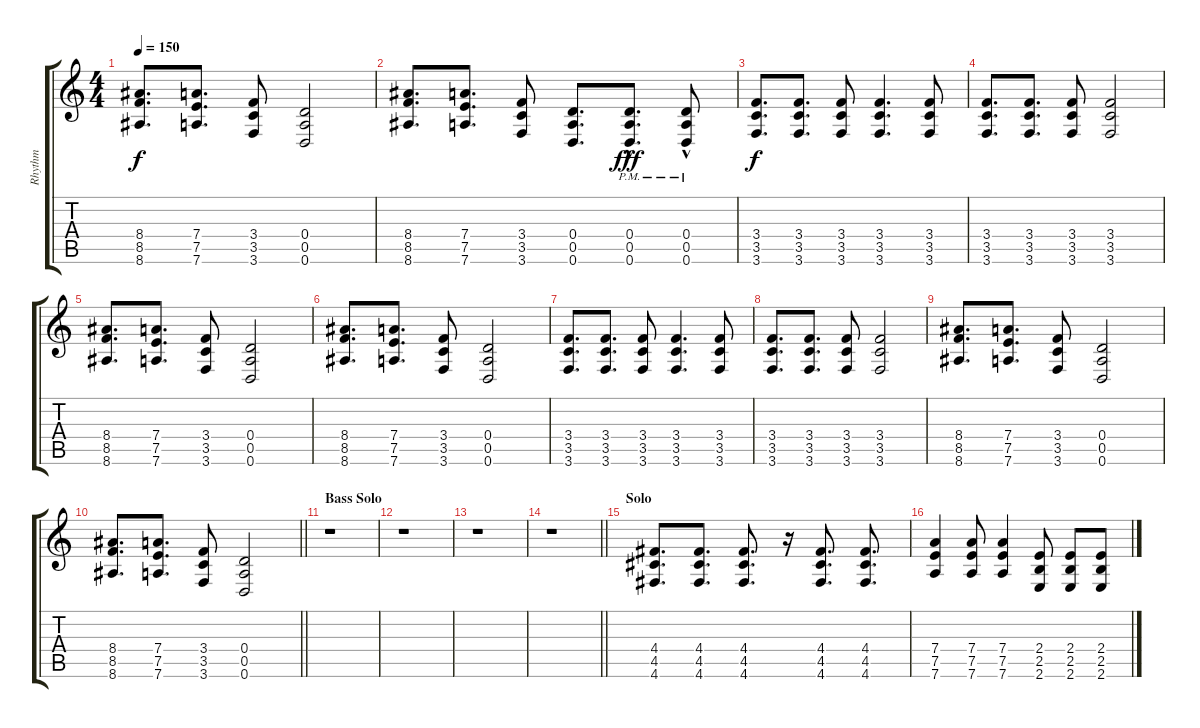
\track ("Rhythm" "Rhythm") {instrument distortionguitar}
\staff {score tabs}
\tuning (E4 B3 G3 D3 A2 D2) {hide}
\ts (4 4)
\tempo 150
\clef g2
\ks c
(8.4 8.5 8.6).8{d dy f} (7.4 7.5 7.6).8{d} (3.4 3.5 3.6).8 (0.4 0.5 0.6).2 |
(8.4 8.5 8.6).8{d} (7.4 7.5 7.6).8{d} (3.4 3.5 3.6).8 (0.4 0.5 0.6).8{d} (0.4{hac pm} 0.5{hac pm} 0.6{hac pm}).8{d dy fff} (0.4{hac pm} 0.5{hac pm} 0.6{hac pm}).8 |
(3.4 3.5 3.6).8{d dy f} (3.4 3.5 3.6).8{d} (3.4 3.5 3.6).8 (3.4 3.5 3.6).4{d} (3.4 3.5 3.6).8 |
(3.4 3.5 3.6).8{d} (3.4 3.5 3.6).8{d} (3.4 3.5 3.6).8 (3.4 3.5 3.6).2 |
(8.4 8.5 8.6).8{d} (7.4 7.5 7.6).8{d} (3.4 3.5 3.6).8 (0.4 0.5 0.6).2 |
(8.4 8.5 8.6).8{d} (7.4 7.5 7.6).8{d} (3.4 3.5 3.6).8 (0.4 0.5 0.6).2 |
(3.4 3.5 3.6).8{d} (3.4 3.5 3.6).8{d} (3.4 3.5 3.6).8 (3.4 3.5 3.6).4{d} (3.4 3.5 3.6).8 |
(3.4 3.5 3.6).8{d} (3.4 3.5 3.6).8{d} (3.4 3.5 3.6).8 (3.4 3.5 3.6).2 |
(8.4 8.5 8.6).8{d} (7.4 7.5 7.6).8{d} (3.4 3.5 3.6).8 (0.4 0.5 0.6).2 |
\barLineRight lightlight
(8.4 8.5 8.6).8{d} (7.4 7.5 7.6).8{d} (3.4 3.5 3.6).8 (0.4 0.5 0.6).2 |
\section ("" "Bass Solo")
r.1 |
r.1 |
r.1 |
\barLineRight lightlight
r.1 |
\section ("" "Solo")
(4.4 4.5 4.6).8{d volume 6 balance 3 instrument overdrivenguitar} (4.4 4.5 4.6).8{d} (4.4 4.5 4.6).8{d} r.16 (4.4 4.5 4.6).8{d} (4.4 4.5 4.6).8{d} |
(7.4 7.5 7.6).4 (7.4 7.5 7.6).8 (7.4 7.5 7.6).4 (2.4 2.5 2.6).8 (2.4 2.5 2.6).8 (2.4 2.5 2.6).8
